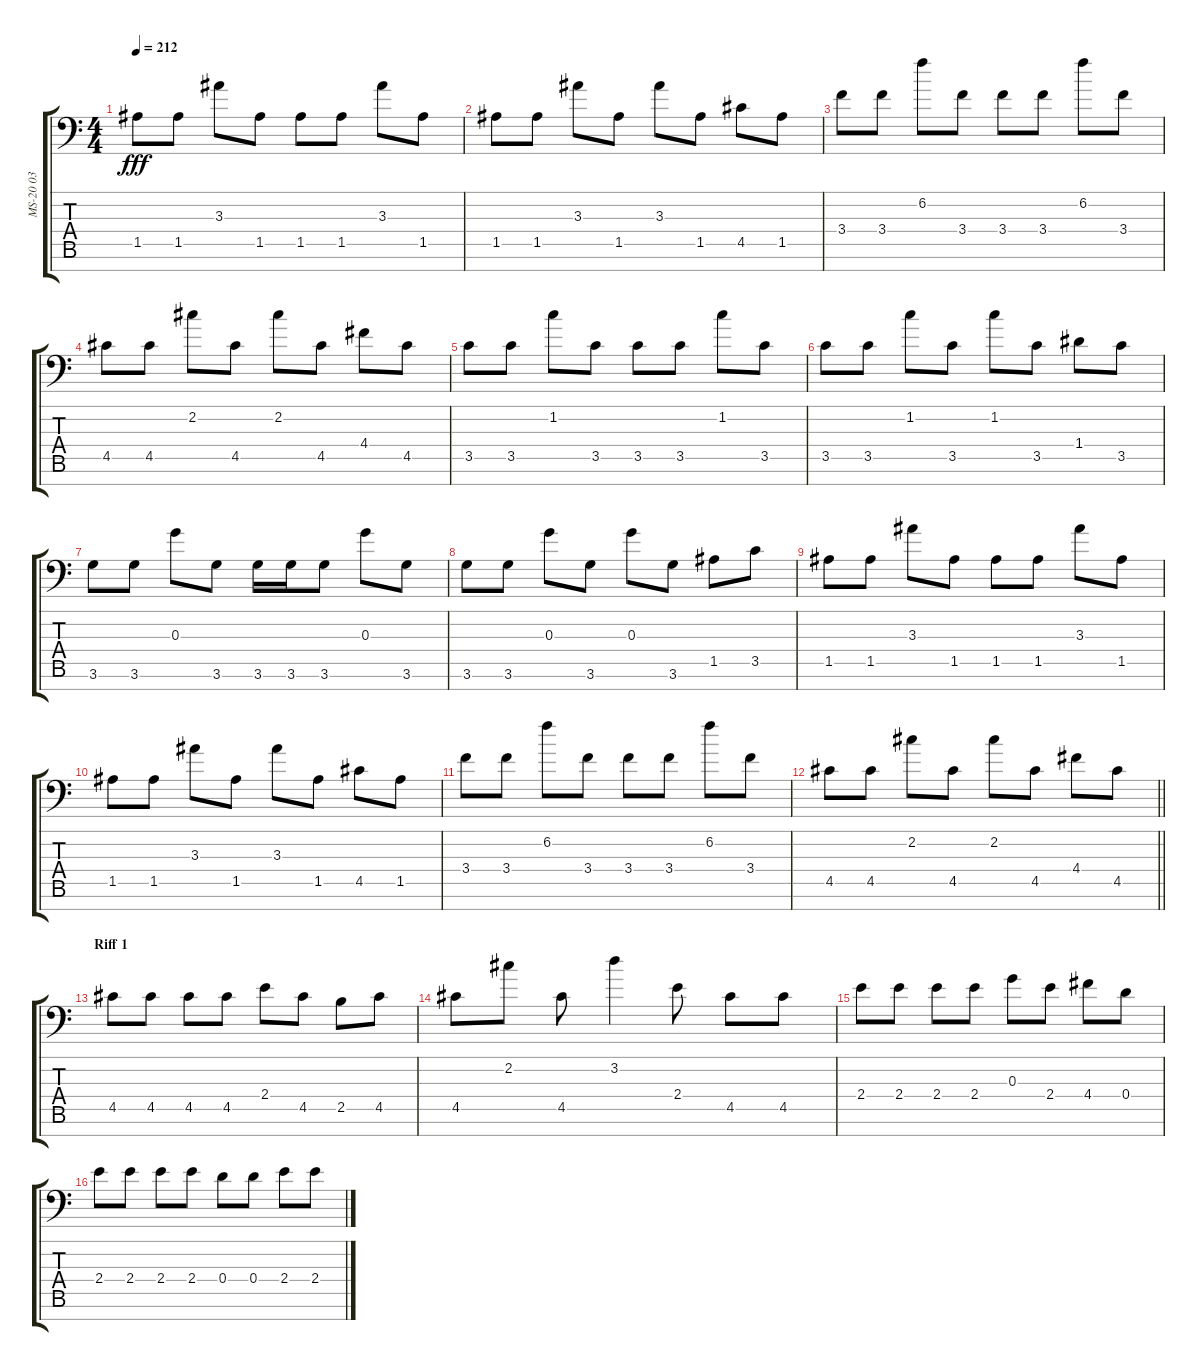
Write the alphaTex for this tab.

\track ("MS-20 03" "MS-20 03") {instrument synthbass1}
\staff {score tabs}
\tuning (C8 B3 G3 D3 A2 E2 B-1) {hide}
\ts (4 4)
\tempo 212
\clef f4
\ks c
1.5.8{dy fff} 1.5.8 3.3.8 1.5.8 1.5.8 1.5.8 3.3.8 1.5.8 |
1.5.8 1.5.8 3.3.8 1.5.8 3.3.8 1.5.8 4.5.8 1.5.8 |
3.4.8 3.4.8 6.2.8 3.4.8 3.4.8 3.4.8 6.2.8 3.4.8 |
4.5.8 4.5.8 2.2.8 4.5.8 2.2.8 4.5.8 4.4.8 4.5.8 |
3.5.8 3.5.8 1.2.8 3.5.8 3.5.8 3.5.8 1.2.8 3.5.8 |
3.5.8 3.5.8 1.2.8 3.5.8 1.2.8 3.5.8 1.4.8 3.5.8 |
3.6.8 3.6.8 0.3.8 3.6.8 3.6.16 3.6.16 3.6.8 0.3.8 3.6.8 |
3.6.8 3.6.8 0.3.8 3.6.8 0.3.8 3.6.8 1.5.8 3.5.8 |
1.5.8 1.5.8 3.3.8 1.5.8 1.5.8 1.5.8 3.3.8 1.5.8 |
1.5.8 1.5.8 3.3.8 1.5.8 3.3.8 1.5.8 4.5.8 1.5.8 |
3.4.8 3.4.8 6.2.8 3.4.8 3.4.8 3.4.8 6.2.8 3.4.8 |
\barLineRight lightlight
4.5.8 4.5.8 2.2.8 4.5.8 2.2.8 4.5.8 4.4.8 4.5.8 |
\section ("" "Riff 1")
4.5.8 4.5.8 4.5.8 4.5.8 2.4.8 4.5.8 2.5.8 4.5.8 |
4.5.8 2.2.8 4.5.8 3.2.4 2.4.8 4.5.8 4.5.8 |
2.4.8 2.4.8 2.4.8 2.4.8 0.3.8 2.4.8 4.4.8 0.4.8 |
2.4.8 2.4.8 2.4.8 2.4.8 0.4.8 0.4.8 2.4.8 2.4.8
